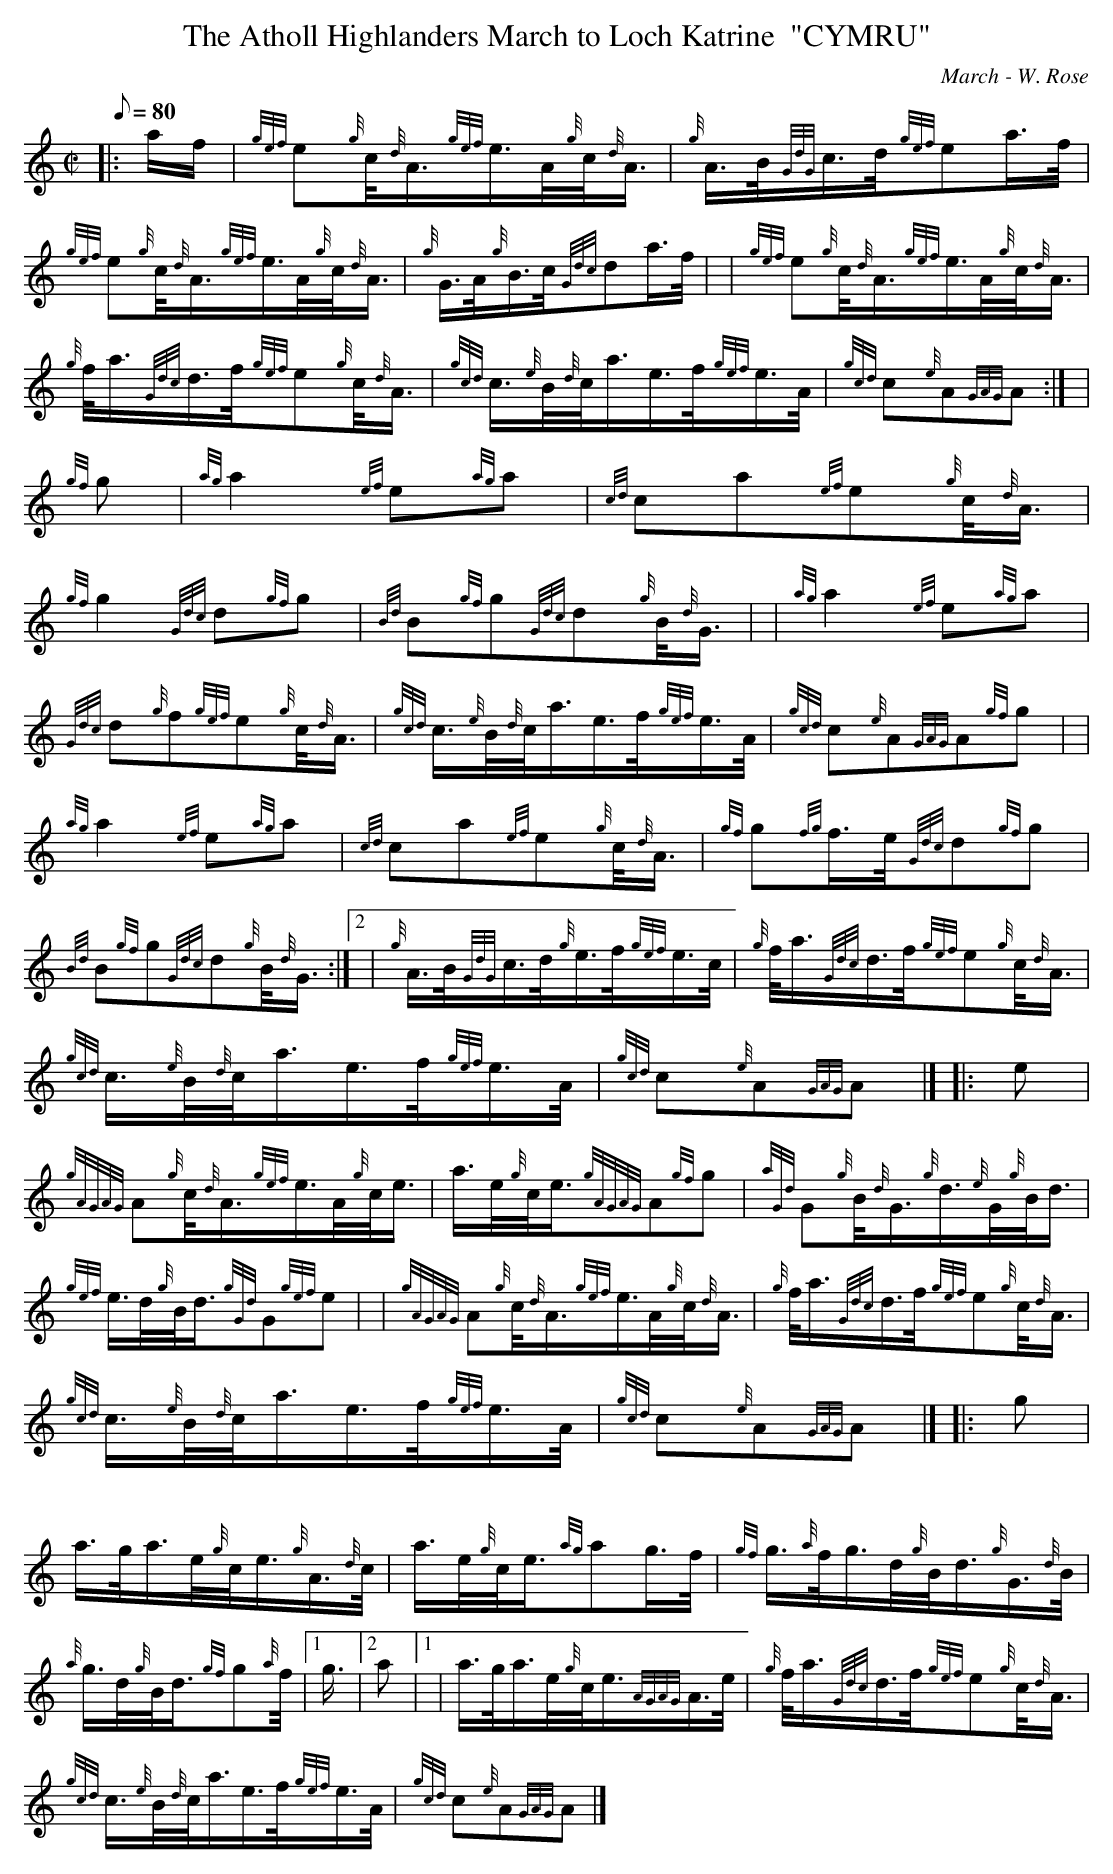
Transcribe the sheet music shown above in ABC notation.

X:1
T:The Atholl Highlanders March to Loch Katrine  "CYMRU"
M:C|
L:1/8
Q:80
C:March - W. Rose
K:HP
|: a/2f/2 | \
{gef}e{g}c/4{d}A3/4{gef}e3/4A/4{g}c/4{d}A3/4 | \
{g}A3/4B/4{GdG}c3/4d/4{gef}ea3/4f/4 |
{gef}e{g}c/4{d}A3/4{gef}e3/4A/4{g}c/4{d}A3/4 | \
{g}G3/4A/4{g}B3/4c/4{Gdc}da3/4f/4 | | \
{gef}e{g}c/4{d}A3/4{gef}e3/4A/4{g}c/4{d}A3/4 |
{g}f/4a3/4{Gdc}d3/4f/4{gef}e{g}c/4{d}A3/4 | \
{gcd}c3/4{e}B/4{d}c/4a3/4e3/4f/4{gef}e3/4A/4 | \
{gcd}c{e}A{GAG}A:| [ |
{gf}g | \
{ag}a2{ef}e{ag}a | \
{cd}ca{ef}e{g}c/4{d}A3/4 |
{gf}g2{Gdc}d{gf}g | \
{Bd}B{gf}g{Gdc}d{g}B/4{d}G3/4 | | \
{ag}a2{ef}e{ag}a |
{Gdc}d{g}f{gef}e{g}c/4{d}A3/4 | \
{gcd}c3/4{e}B/4{d}c/4a3/4e3/4f/4{gef}e3/4A/4 | \
{gcd}c{e}A{GAG}A{gf}g| |
{ag}a2{ef}e{ag}a | \
{cd}ca{ef}e{g}c/4{d}A3/4 | \
{gf}g{fg}f3/4e/4{Gdc}d{gf}g |
{Bd}B{gf}g{Gdc}d{g}B/4{d}G3/4:|2  | \
{g}A3/4B/4{GdG}c3/4d/4{g}e3/4f/4{gef}e3/4c/4 | \
{g}f/4a3/4{Gdc}d3/4f/4{gef}e{g}c/4{d}A3/4 |
{gcd}c3/4{e}B/4{d}c/4a3/4e3/4f/4{gef}e3/4A/4 | \
{gcd}c{e}A{GAG}A|]  |: \
e |
{gAGAG}A{g}c/4{d}A3/4{gef}e3/4A/4{g}c/4e3/4 | \
a3/4e/4{g}c/4e3/4{gAGAG}A{gf}g | \
{aGd}G{g}B/4{d}G3/4{g}d3/4{e}G/4{g}B/4d3/4 |
{gef}e3/4d/4{g}B/4d3/4{gGd}G{gef}e | | \
{gAGAG}A{g}c/4{d}A3/4{gef}e3/4A/4{g}c/4{d}A3/4 | \
{g}f/4a3/4{Gdc}d3/4f/4{gef}e{g}c/4{d}A3/4 |
{gcd}c3/4{e}B/4{d}c/4a3/4e3/4f/4{gef}e3/4A/4 | \
{gcd}c{e}A{GAG}A|]  |: \
g |
a3/4g/4a3/4e/4{g}c/4e3/4{g}A3/4{d}c/4 | \
a3/4e/4{g}c/4e3/4{ag}ag3/4f/4 | \
{gf}g3/4{a}f/4g3/4d/4{g}B/4d3/4{g}G3/4{d}B/4 |
{a}g3/4d/4{g}B/4d3/4{gf}g{a}f/4|1 g3/4|2 a|1  | \
a3/4g/4a3/4e/4{g}c/4e3/4{AGAG}A3/4e/4 | \
{g}f/4a3/4{Gdc}d3/4f/4{gef}e{g}c/4{d}A3/4 |
{gcd}c3/4{e}B/4{d}c/4a3/4e3/4f/4{gef}e3/4A/4 | \
{gcd}c{e}A{GAG}A|]
